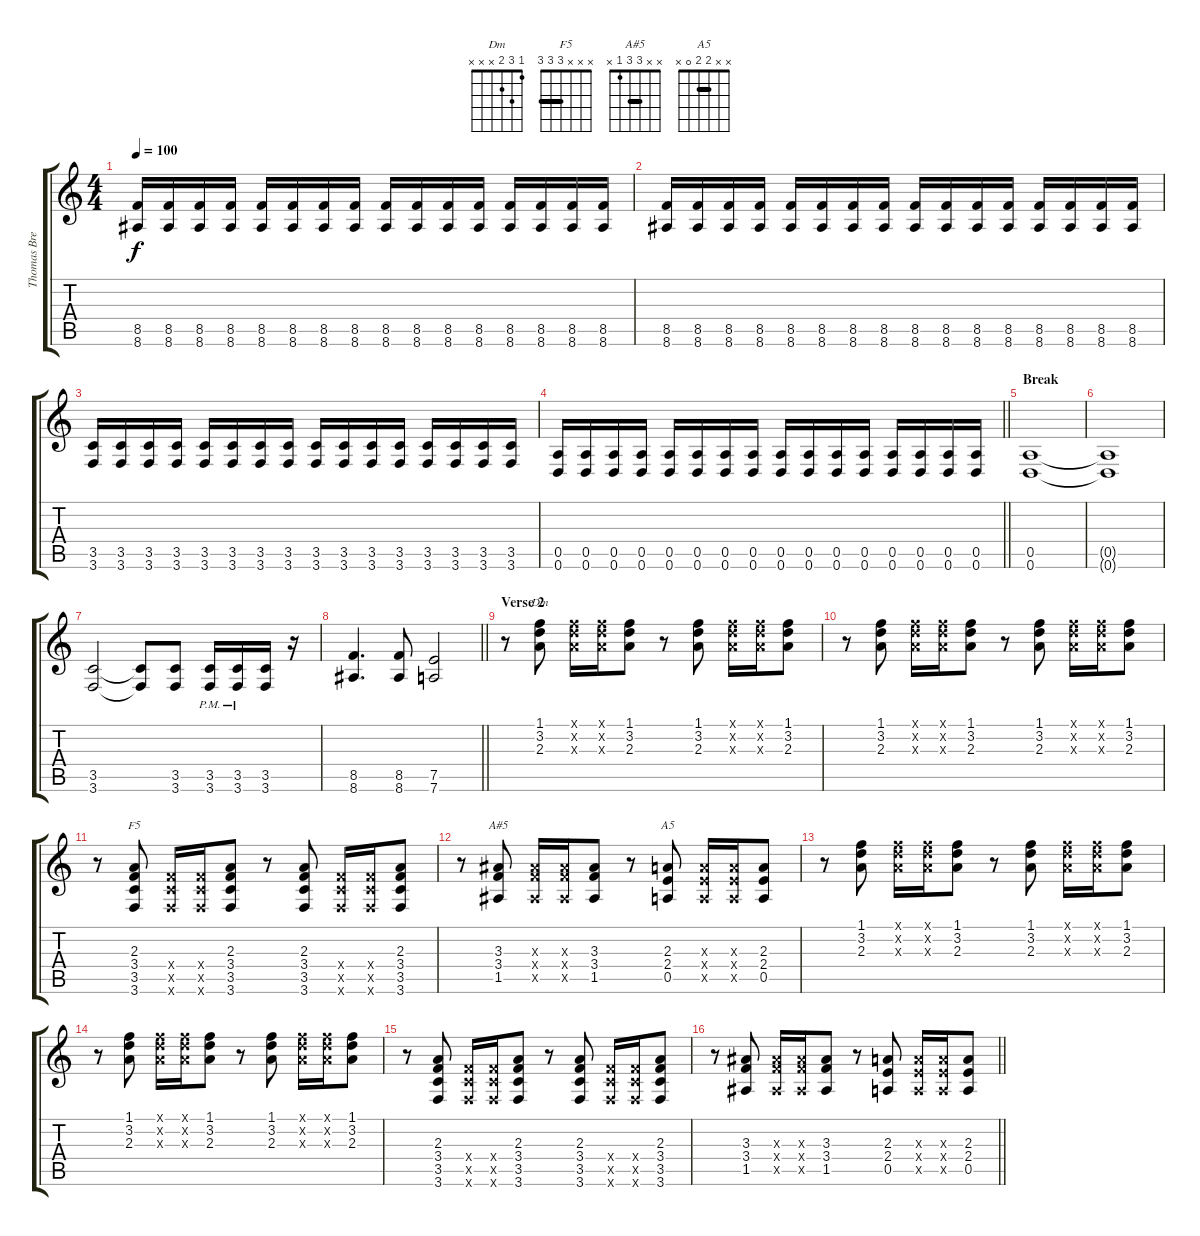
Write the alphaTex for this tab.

\track ("Thomas Bredahl" "Thomas Bre") {instrument electricguitarjazz}
\staff {score tabs}
\tuning (E4 B3 G3 D3 A2 D2) {hide}
\chord ("Dm" 1 3 2 x x x)
\chord ("F5" x x x 3 3 3) {barre 3}
\chord ("A#5" x x 3 3 1 x) {barre 3}
\chord ("A5" x x 2 2 0 x) {barre 2}
\ts (4 4)
\tempo 100
\clef g2
\ks c
(8.5 8.6).16{dy f instrument distortionguitar} (8.5 8.6).16 (8.5 8.6).16 (8.5 8.6).16 (8.5 8.6).16 (8.5 8.6).16 (8.5 8.6).16 (8.5 8.6).16 (8.5 8.6).16 (8.5 8.6).16 (8.5 8.6).16 (8.5 8.6).16 (8.5 8.6).16 (8.5 8.6).16 (8.5 8.6).16 (8.5 8.6).16 |
(8.5 8.6).16 (8.5 8.6).16 (8.5 8.6).16 (8.5 8.6).16 (8.5 8.6).16 (8.5 8.6).16 (8.5 8.6).16 (8.5 8.6).16 (8.5 8.6).16 (8.5 8.6).16 (8.5 8.6).16 (8.5 8.6).16 (8.5 8.6).16 (8.5 8.6).16 (8.5 8.6).16 (8.5 8.6).16 |
(3.5 3.6).16 (3.5 3.6).16 (3.5 3.6).16 (3.5 3.6).16 (3.5 3.6).16 (3.5 3.6).16 (3.5 3.6).16 (3.5 3.6).16 (3.5 3.6).16 (3.5 3.6).16 (3.5 3.6).16 (3.5 3.6).16 (3.5 3.6).16 (3.5 3.6).16 (3.5 3.6).16 (3.5 3.6).16 |
\barLineRight lightlight
(0.5 0.6).16 (0.5 0.6).16 (0.5 0.6).16 (0.5 0.6).16 (0.5 0.6).16 (0.5 0.6).16 (0.5 0.6).16 (0.5 0.6).16 (0.5 0.6).16 (0.5 0.6).16 (0.5 0.6).16 (0.5 0.6).16 (0.5 0.6).16 (0.5 0.6).16 (0.5 0.6).16 (0.5 0.6).16 |
\section ("" "Break")
(0.5 0.6).1 |
(0.5{t} 0.6{t}).1 |
(3.5 3.6).2 (3.5{t} 3.6{t}).8 (3.5 3.6).8 (3.5{pm} 3.6{pm}).16 (3.5{pm} 3.6{pm}).16 (3.5 3.6).16 r.16 |
\barLineRight lightlight
(8.5 8.6).4{d} (8.5 8.6).8 (7.5 7.6).2 |
\section ("" "Verse 2")
r.8{instrument electricguitarjazz} (1.1 3.2 2.3).8{ch "Dm"} (1.1{x} 3.2{x} 2.3{x}).16 (1.1{x} 3.2{x} 2.3{x}).16 (1.1 3.2 2.3).8 r.8 (1.1 3.2 2.3).8 (1.1{x} 3.2{x} 2.3{x}).16 (1.1{x} 3.2{x} 2.3{x}).16 (1.1 3.2 2.3).8 |
r.8 (1.1 3.2 2.3).8 (1.1{x} 3.2{x} 2.3{x}).16 (1.1{x} 3.2{x} 2.3{x}).16 (1.1 3.2 2.3).8 r.8 (1.1 3.2 2.3).8 (1.1{x} 3.2{x} 2.3{x}).16 (1.1{x} 3.2{x} 2.3{x}).16 (1.1 3.2 2.3).8 |
r.8 (2.3 3.4 3.5 3.6).8{ch "F5"} (3.4{x} 3.5{x} 3.6{x}).16 (3.4{x} 3.5{x} 3.6{x}).16 (2.3 3.4 3.5 3.6).8 r.8 (2.3 3.4 3.5 3.6).8 (3.4{x} 3.5{x} 3.6{x}).16 (3.4{x} 3.5{x} 3.6{x}).16 (2.3 3.4 3.5 3.6).8 |
r.8 (3.3 3.4 1.5).8{ch "A#5"} (3.3{x} 3.4{x} 1.5{x}).16 (3.3{x} 3.4{x} 1.5{x}).16 (3.3 3.4 1.5).8 r.8 (2.3 2.4 0.5).8{ch "A5"} (2.3{x} 2.4{x} 0.5{x}).16 (2.3{x} 2.4{x} 0.5{x}).16 (2.3 2.4 0.5).8 |
r.8 (1.1 3.2 2.3).8 (1.1{x} 3.2{x} 2.3{x}).16 (1.1{x} 3.2{x} 2.3{x}).16 (1.1 3.2 2.3).8 r.8 (1.1 3.2 2.3).8 (1.1{x} 3.2{x} 2.3{x}).16 (1.1{x} 3.2{x} 2.3{x}).16 (1.1 3.2 2.3).8 |
r.8 (1.1 3.2 2.3).8 (1.1{x} 3.2{x} 2.3{x}).16 (1.1{x} 3.2{x} 2.3{x}).16 (1.1 3.2 2.3).8 r.8 (1.1 3.2 2.3).8 (1.1{x} 3.2{x} 2.3{x}).16 (1.1{x} 3.2{x} 2.3{x}).16 (1.1 3.2 2.3).8 |
r.8 (2.3 3.4 3.5 3.6).8 (3.4{x} 3.5{x} 3.6{x}).16 (3.4{x} 3.5{x} 3.6{x}).16 (2.3 3.4 3.5 3.6).8 r.8 (2.3 3.4 3.5 3.6).8 (3.4{x} 3.5{x} 3.6{x}).16 (3.4{x} 3.5{x} 3.6{x}).16 (2.3 3.4 3.5 3.6).8 |
\barLineRight lightlight
r.8 (3.3 3.4 1.5).8 (3.3{x} 3.4{x} 1.5{x}).16 (3.3{x} 3.4{x} 1.5{x}).16 (3.3 3.4 1.5).8 r.8 (2.3 2.4 0.5).8 (2.3{x} 2.4{x} 0.5{x}).16 (2.3{x} 2.4{x} 0.5{x}).16 (2.3 2.4 0.5).8
